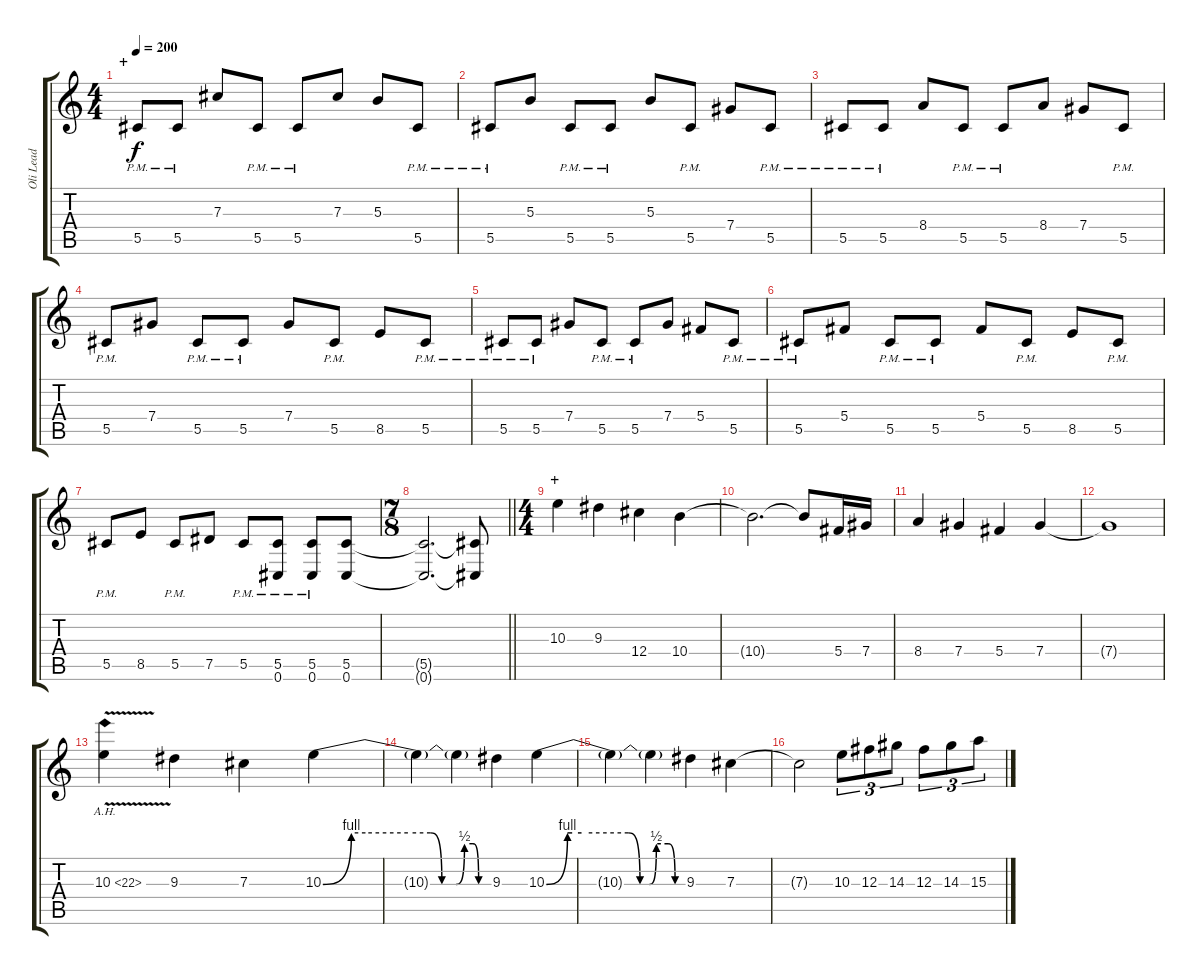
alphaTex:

\track ("Oli Lead" "Oli Lead") {instrument distortionguitar}
\staff {score tabs}
\tuning (Eb4 Bb3 Gb3 Db3 Ab2 Db2) {hide}
\ts (4 4)
\section ("" "+")
\tempo 200
\clef g2
\ks c
5.5{pm}.8{dy f} 5.5{pm}.8 7.3.8 5.5{pm}.8 5.5{pm}.8 7.3.8 5.3.8 5.5{pm}.8 |
5.5{pm}.8 5.3.8 5.5{pm}.8 5.5{pm}.8 5.3.8 5.5{pm}.8 7.4.8 5.5{pm}.8 |
5.5{pm}.8 5.5{pm}.8 8.4.8 5.5{pm}.8 5.5{pm}.8 8.4.8 7.4.8 5.5{pm}.8 |
5.5{pm}.8 7.4.8 5.5{pm}.8 5.5{pm}.8 7.4.8 5.5{pm}.8 8.5.8 5.5{pm}.8 |
5.5{pm}.8 5.5{pm}.8 7.4.8 5.5{pm}.8 5.5{pm}.8 7.4.8 5.4.8 5.5{pm}.8 |
5.5{pm}.8 5.4.8 5.5{pm}.8 5.5{pm}.8 5.4.8 5.5{pm}.8 8.5.8 5.5{pm}.8 |
5.5{pm}.8 8.5.8 5.5{pm}.8 7.5.8 5.5{pm}.8 (5.5{pm} 0.6{pm}).8 (5.5{pm} 0.6{pm}).8 (5.5 0.6).8 |
\ts (7 8)
\barLineRight lightlight
(5.5{t} 0.6{t}).2{d} (5.5{t} 0.6{t}).8 |
\ts (4 4)
\section ("" "+")
10.3.4 9.3.4 12.4.4 10.4.4 |
10.4{t}.2{d} 10.4{t}.8 5.4.16 7.4.16 |
8.4.4 7.4.4 5.4.4 7.4.4 |
7.4{t}.1 |
10.3{ah 12 v}.4 9.3.4 7.3.4 10.3{be (custom 0 0 10 4 15 4 30 4 38 4 42 0 47 0 50 2 53 2 55 0 60 0)}.4 |
10.3{t}.4 10.3{t}.4 9.3.4 10.3{be (custom 0 0 9 4 11 4 15 4 35 4 40 0 44 0 47 2 52 2 55 0 60 0)}.4 |
10.3{t}.4 10.3{t}.4 9.3.4 7.3.4 |
7.3{t}.2 10.3.8{tu (3 2)} 12.3.8{tu (3 2)} 14.3.8{tu (3 2)} 12.3.8{tu (3 2)} 14.3.8{tu (3 2)} 15.3.8{tu (3 2)}
